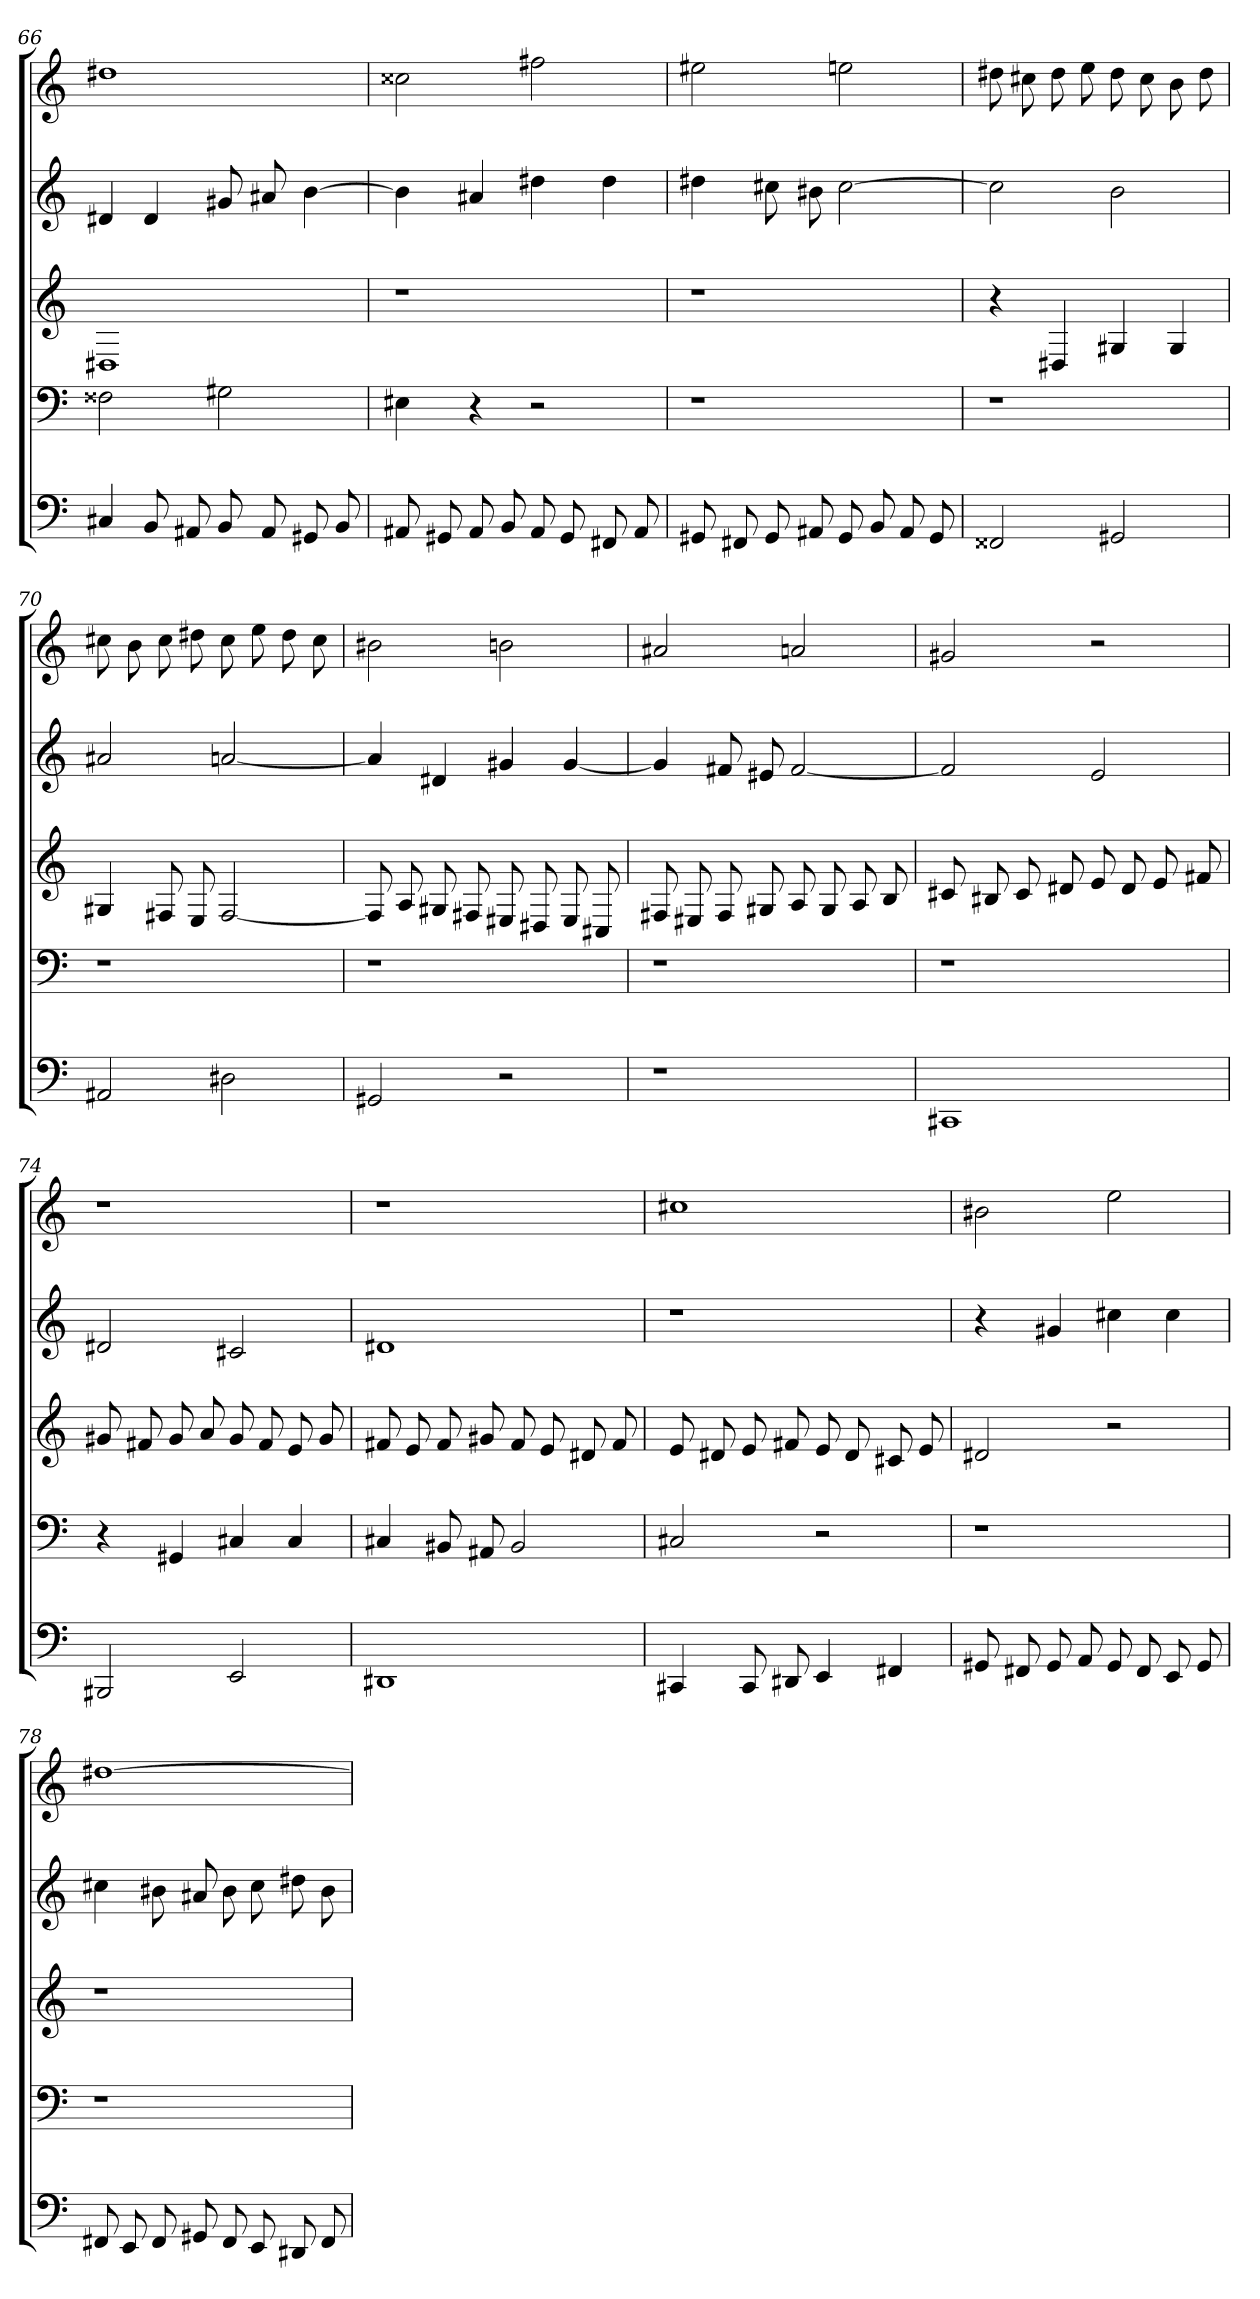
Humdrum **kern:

**kern	**kern	**kern	**kern	**kern
*part5	*part4	*part3	*part2	*part1
*staff5	*staff4	*staff3	*staff2	*staff1
=66	=66	=66	=66	=66
4C#X	2F##X	1D#X	4d#X	1dd#X
8BB	.	.	4d#	.
8AA#X	.	.	.	.
8BB	2G#X	.	8g#X	.
8AA#	.	.	8a#X	.
8GG#X	.	.	[4b	.
8BB	.	.	.	.
=67	=67	=67	=67	=67
8AA#X	4E#X	1r	4b]	2cc##X
8GG#X	.	.	.	.
8AA#	4r	.	4a#X	.
8BB	.	.	.	.
8AA#	2r	.	4dd#X	2ff#X
8GG#	.	.	.	.
8FF#X	.	.	4dd#	.
8AA#	.	.	.	.
=68	=68	=68	=68	=68
8GG#X	1r	1r	4dd#X	2ee#X
8FF#X	.	.	.	.
8GG#	.	.	8cc#X	.
8AA#X	.	.	8b#X	.
8GG#	.	.	[2cc#	2een
8BB	.	.	.	.
8AA#	.	.	.	.
8GG#	.	.	.	.
=69	=69	=69	=69	=69
2FF##X	1r	4r	2cc#]	8dd#X
.	.	.	.	8cc#X
.	.	4D#X	.	8dd#
.	.	.	.	8ee
2GG#X	.	4G#X	2b	8dd#
.	.	.	.	8cc#
.	.	4G#	.	8b
.	.	.	.	8dd#
=70	=70	=70	=70	=70
2AA#X	1r	4G#X	2a#X	8cc#X
.	.	.	.	8b
.	.	8F#X	.	8cc#
.	.	8E	.	8dd#X
2D#X	.	[2F#	[2an	8cc#
.	.	.	.	8ee
.	.	.	.	8dd#
.	.	.	.	8cc#
=71	=71	=71	=71	=71
2GG#X	1r	8F#]	4a]	2b#X
.	.	8A	.	.
.	.	8G#X	4d#X	.
.	.	8F#X	.	.
2r	.	8E#X	4g#X	2bn
.	.	8D#X	.	.
.	.	8E#	[4g#	.
.	.	8C#X	.	.
=72	=72	=72	=72	=72
1r	1r	8F#X	4g#]	2a#X
.	.	8E#X	.	.
.	.	8F#	8f#X	.
.	.	8G#X	8e#X	.
.	.	8A	[2f#	2an
.	.	8G#	.	.
.	.	8A	.	.
.	.	8B	.	.
=73	=73	=73	=73	=73
1CC#X	1r	8c#X	2f#]	2g#X
.	.	8B#X	.	.
.	.	8c#	.	.
.	.	8d#X	.	.
.	.	8e	2e	2r
.	.	8d#	.	.
.	.	8e	.	.
.	.	8f#X	.	.
=74	=74	=74	=74	=74
2BBB#X	4r	8g#X	2d#X	1r
.	.	8f#X	.	.
.	4GG#X	8g#	.	.
.	.	8a	.	.
2EE	4C#X	8g#	2c#X	.
.	.	8f#	.	.
.	4C#	8e	.	.
.	.	8g#	.	.
=75	=75	=75	=75	=75
1DD#X	4C#X	8f#X	1d#X	1r
.	.	8e	.	.
.	8BB#X	8f#	.	.
.	8AA#X	8g#X	.	.
.	2BB#	8f#	.	.
.	.	8e	.	.
.	.	8d#X	.	.
.	.	8f#	.	.
=76	=76	=76	=76	=76
4CC#X	2C#X	8e	1r	1cc#X
.	.	8d#X	.	.
8CC#	.	8e	.	.
8DD#X	.	8f#X	.	.
4EE	2r	8e	.	.
.	.	8d#	.	.
4FF#X	.	8c#X	.	.
.	.	8e	.	.
=77	=77	=77	=77	=77
8GG#X	1r	2d#X	4r	2b#X
8FF#X	.	.	.	.
8GG#	.	.	4g#X	.
8AA	.	.	.	.
8GG#	.	2r	4cc#X	2ee
8FF#	.	.	.	.
8EE	.	.	4cc#	.
8GG#	.	.	.	.
=78	=78	=78	=78	=78
8FF#X	1r	1r	4cc#X	[1dd#X
8EE	.	.	.	.
8FF#	.	.	8b#X	.
8GG#X	.	.	8a#X	.
8FF#	.	.	8b#	.
8EE	.	.	8cc#	.
8DD#X	.	.	8dd#X	.
8FF#	.	.	8b#	.
=	=	=	=	=
*-	*-	*-	*-	*-
